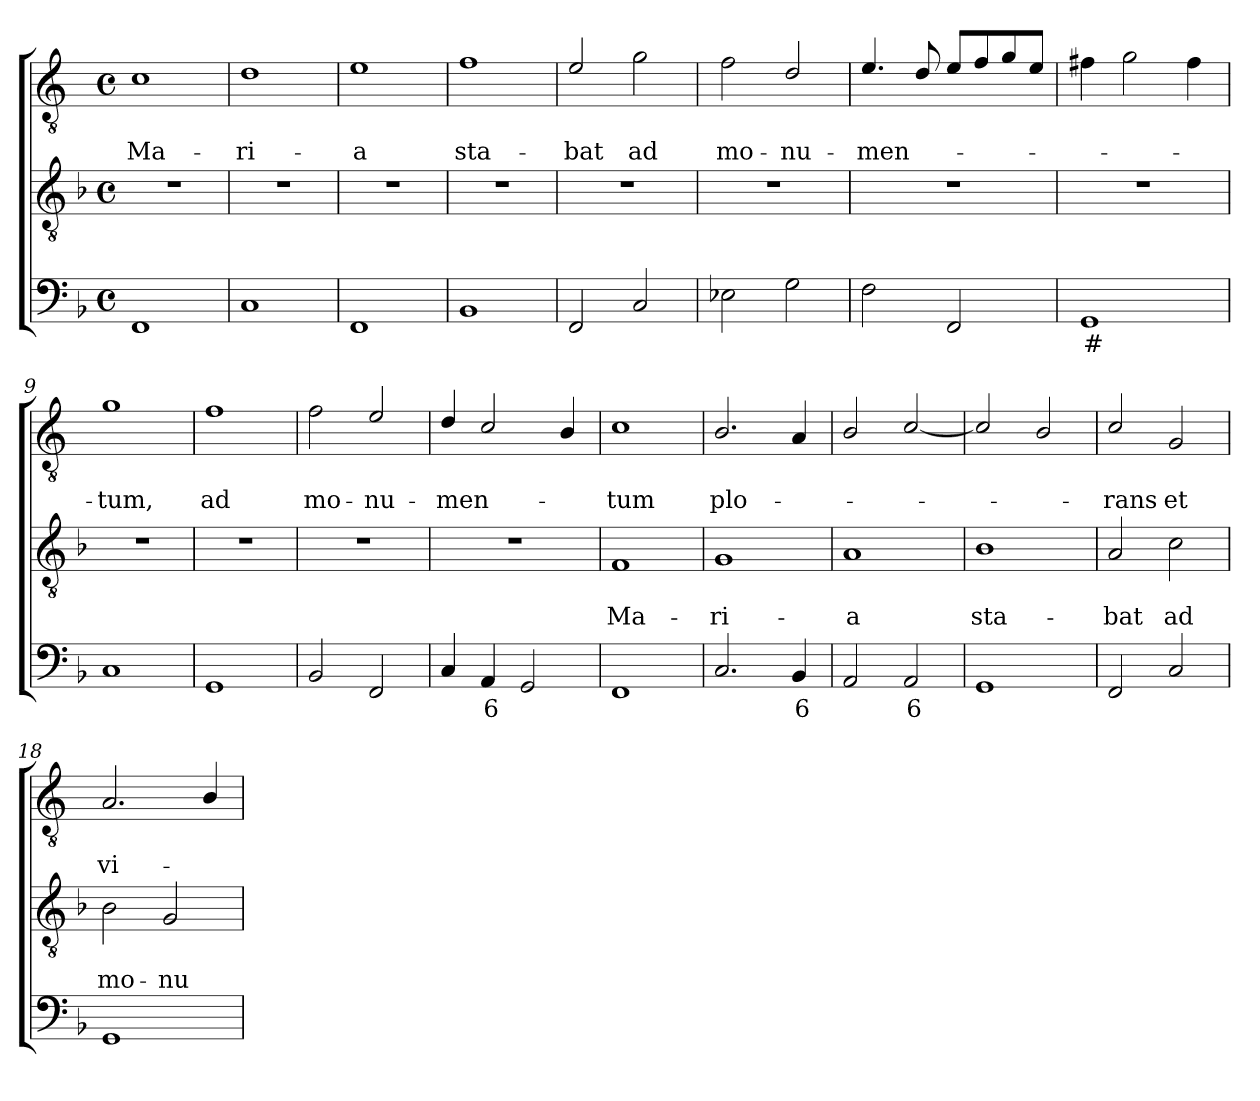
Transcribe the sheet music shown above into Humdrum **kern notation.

**kern	**text	**kern	**text	**text	**kern	**text	**text
*part3	*part3	*part2	*part2	*part2	*part1	*part1	*part1
*staff3	*staff3	*staff2	*staff2	*staff2	*staff1	*staff1	*staff1
*clefF4	*	*clefGv2	*	*	*clefGv2	*	*
*	*	*	*	*	*ITrd4c7	*	*
*k[b-]	*	*k[b-]	*	*	*k[b-]	*	*
*F:	*	*F:	*	*	*F:	*	*
*M4/4	*	*M4/4	*	*	*M4/4	*	*
*met(c)	*	*met(c)	*	*	*met(c)	*	*
=1	=1	=1	=1	=1	=1	=1	=1
!	!	!	!	!	!	!	!LO:LY:b
1FF	.	1r	.	.	1F	.	Ma-
=2	=2	=2	=2	=2	=2	=2	=2
!	!	!	!	!	!	!	!LO:LY:b
1C	.	1r	.	.	1G	.	-ri-
=3	=3	=3	=3	=3	=3	=3	=3
!	!	!	!	!	!	!	!LO:LY:b
1FF	.	1r	.	.	1A	.	-a
=4	=4	=4	=4	=4	=4	=4	=4
!	!	!	!	!	!	!	!LO:LY:b
1BB-	.	1r	.	.	1B-	.	sta-
=5	=5	=5	=5	=5	=5	=5	=5
!	!	!	!	!	!	!	!LO:LY:b
2FF/	.	1r	.	.	2A/	.	-bat
!	!	!	!	!	!	!	!LO:LY:b
2C/	.	.	.	.	2c\	.	ad
=6	=6	=6	=6	=6	=6	=6	=6
!	!	!	!	!	!	!	!LO:LY:b
2E-X\	.	1r	.	.	2B-\	.	mo-
!	!	!	!	!	!	!	!LO:LY:b
2G\	.	.	.	.	2G/	.	-nu-
=7	=7	=7	=7	=7	=7	=7	=7
!	!	!	!	!	!	!	!LO:LY:b
2F\	.	1r	.	.	4.A/	.	-men-
.	.	.	.	.	8G/	.	.
2FF/	.	.	.	.	8A/L	.	.
.	.	.	.	.	8B-/	.	.
.	.	.	.	.	8c/	.	.
.	.	.	.	.	8A/J	.	.
=8	=8	=8	=8	=8	=8	=8	=8
!	!LO:LY:b	!	!	!	!	!	!
1GG	#	1r	.	.	4Bn\	.	.
.	.	.	.	.	2c\	.	.
.	.	.	.	.	4B\	.	.
!!LO:LB:g=z
=9	=9	=9	=9	=9	=9	=9	=9
!	!	!	!	!	!	!	!LO:LY:b
1C	.	1r	.	.	1c	.	-tum,
=10	=10	=10	=10	=10	=10	=10	=10
!	!	!	!	!	!	!	!LO:LY:b
1GG	.	1r	.	.	1B-	.	ad
=11	=11	=11	=11	=11	=11	=11	=11
!	!	!	!	!	!	!	!LO:LY:b
2BB-/	.	1r	.	.	2B-\	.	mo-
!	!	!	!	!	!	!	!LO:LY:b
2FF/	.	.	.	.	2A/	.	-nu-
=12	=12	=12	=12	=12	=12	=12	=12
!	!	!	!	!	!	!	!LO:LY:b
4C/	.	1r	.	.	4G/	.	-men-
!	!LO:LY:b	!	!	!	!	!	!
4AA/	6	.	.	.	2F/	.	.
2GG/	.	.	.	.	.	.	.
.	.	.	.	.	4E/	.	.
=13	=13	=13	=13	=13	=13	=13	=13
!	!	!	!	!LO:LY:b	!	!	!LO:LY:b
1FF	.	1F	.	Ma-	1F	.	-tum
=14	=14	=14	=14	=14	=14	=14	=14
!	!	!	!	!LO:LY:b	!	!	!LO:LY:b
2.C/	.	1G	.	-ri-	2.E/	.	plo-
!	!LO:LY:b	!	!	!	!	!	!
4BB-/	6	.	.	.	4D/	.	.
=15	=15	=15	=15	=15	=15	=15	=15
!	!	!	!	!LO:LY:b	!	!	!
2AA/	.	1A	.	-a	2E/	.	.
!	!LO:LY:b	!	!	!	!	!	!
2AA/	6	.	.	.	[2F/	.	.
=16	=16	=16	=16	=16	=16	=16	=16
*^	*	*	*	*	*	*	*
!	!	!	!	!	!LO:LY:b	!	!	!
1GG	2ryy	.	1B-	.	sta-	2F/]	.	.
.	2ryy	.	.	.	.	2E/	.	.
=17	=17	=17	=17	=17	=17	=17	=17	=17
!	!	!	!	!	!LO:LY:b	!	!	!LO:LY:b
*v	*v	*	*	*	*	*	*	*
2FF/	.	2A/	.	-bat	2F/	.	-rans
!	!	!	!	!LO:LY:b	!	!	!LO:LY:b
2C/	.	2c\	.	ad	2C/	.	et
=18	=18	=18	=18	=18	=18	=18	=18
!	!	!	!	!LO:LY:b	!	!	!LO:LY:b
1GG	.	2B-\	.	mo-	2.D/	.	vi-
!	!	!	!	!LO:LY:b	!	!	!
.	.	2G/	.	-nu-	.	.	.
.	.	.	.	.	4E/	.	.
=	=	=	=	=	=	=	=
*-	*-	*-	*-	*-	*-	*-	*-
